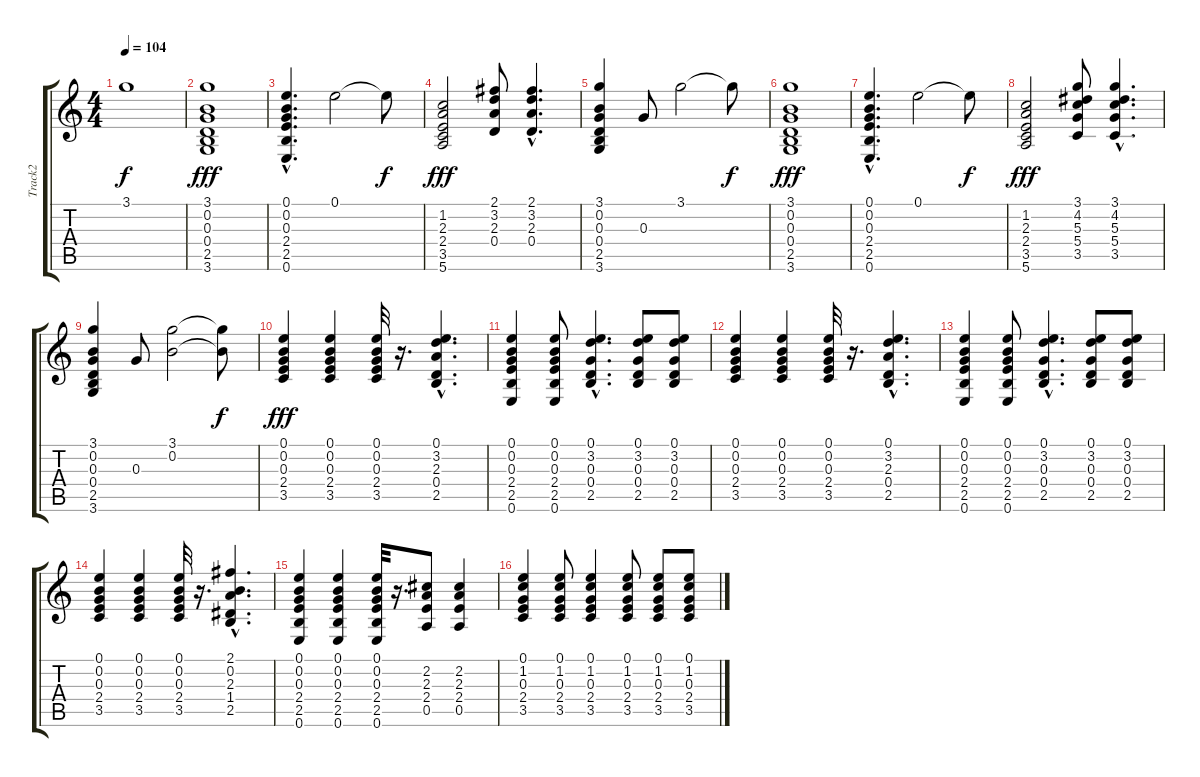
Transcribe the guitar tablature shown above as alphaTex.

\track ("Track2" "Track2") {instrument electricguitarclean}
\staff {score tabs}
\tuning (E4 B3 G3 D3 A2 E2) {hide}
\ts (4 4)
\tempo 104
\clef g2
\ks c
3.1{t}.1{dy f} |
(3.1 0.2 0.3 0.4 2.5 3.6).1{dy fff volume 10 instrument electricguitarclean} |
(0.1{hac} 0.2{hac} 0.3{hac} 2.4{hac} 2.5{hac} 0.6{hac}).4{d} 0.1.2 0.1{t}.8{dy f} |
(1.2 2.3 2.4 3.5 5.6).2{dy fff} (2.1 3.2 2.3 0.4).8 (2.1{hac} 3.2{hac} 2.3{hac} 0.4{hac}).4{d} |
(3.1 0.2 0.3 0.4 2.5 3.6).4 0.3.8 3.1.2 3.1{t}.8{dy f} |
(3.1 0.2 0.3 0.4 2.5 3.6).1{dy fff volume 10} |
(0.1{hac} 0.2{hac} 0.3{hac} 2.4{hac} 2.5{hac} 0.6{hac}).4{d} 0.1.2 0.1{t}.8{dy f} |
(1.2 2.3 2.4 3.5 5.6).2{dy fff} (3.1 4.2 5.3 5.4 3.5).8 (3.1{hac} 4.2{hac} 5.3{hac} 5.4{hac} 3.5{hac}).4{d} |
(3.1 0.2 0.3 0.4 2.5 3.6).4 0.3.8 (3.1 0.2).2 (3.1{t} 0.2{t}).8{dy f} |
(0.1 0.2 0.3 2.4 3.5).4{dy fff} (0.1 0.2 0.3 2.4 3.5).4 (0.1 0.2 0.3 2.4 3.5).32 r.16{d} (0.1{hac} 3.2{hac} 2.3{hac} 0.4{hac} 2.5{hac}).4{d} |
(0.1 0.2 0.3 2.4 2.5 0.6).4 (0.1 0.2 0.3 2.4 2.5 0.6).8 (0.1{hac} 3.2{hac} 0.3{hac} 0.4{hac} 2.5{hac}).4{d} (0.1 3.2 0.3 0.4 2.5).8 (0.1 3.2 0.3 0.4 2.5).8 |
(0.1 0.2 0.3 2.4 3.5).4 (0.1 0.2 0.3 2.4 3.5).4 (0.1 0.2 0.3 2.4 3.5).32 r.16{d} (0.1{hac} 3.2{hac} 2.3{hac} 0.4{hac} 2.5{hac}).4{d} |
(0.1 0.2 0.3 2.4 2.5 0.6).4 (0.1 0.2 0.3 2.4 2.5 0.6).8 (0.1{hac} 3.2{hac} 0.3{hac} 0.4{hac} 2.5{hac}).4{d} (0.1 3.2 0.3 0.4 2.5).8 (0.1 3.2 0.3 0.4 2.5).8 |
(0.1 0.2 0.3 2.4 3.5).4 (0.1 0.2 0.3 2.4 3.5).4 (0.1 0.2 0.3 2.4 3.5).32 r.16{d} (2.1{hac} 0.2{hac} 2.3{hac} 1.4{hac} 2.5{hac}).4{d} |
(0.1 0.2 0.3 2.4 2.5 0.6).4 (0.1 0.2 0.3 2.4 2.5 0.6).4 (0.1 0.2 0.3 2.4 2.5 0.6).32 r.16{d} (2.2 2.3 2.4 0.5).8 (2.2 2.3 2.4 0.5).4 |
(0.1 1.2 0.3 2.4 3.5).4 (0.1 1.2 0.3 2.4 3.5).8 (0.1 1.2 0.3 2.4 3.5).4 (0.1 1.2 0.3 2.4 3.5).8 (0.1 1.2 0.3 2.4 3.5).8 (0.1 1.2 0.3 2.4 3.5).8
